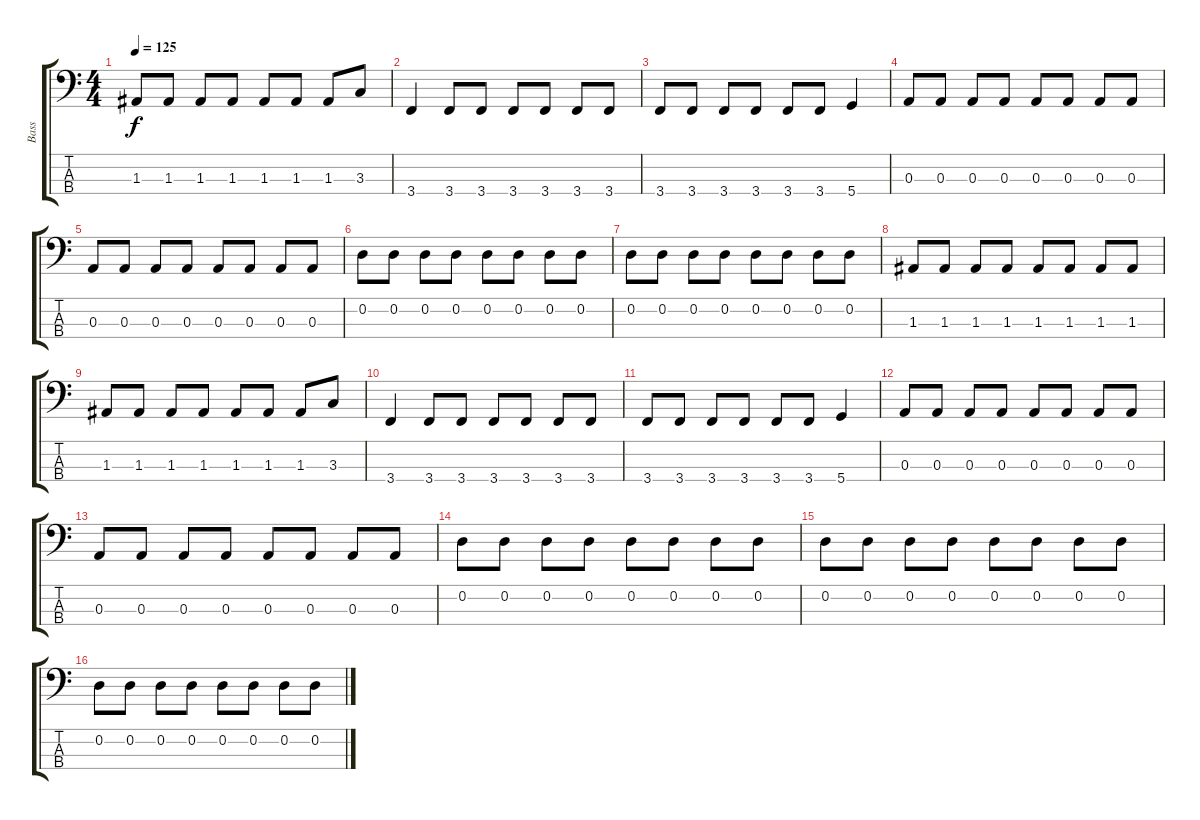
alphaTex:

\track ("Bass" "Bass") {instrument electricbassfinger}
\staff {score tabs}
\tuning (G2 D2 A1 D1) {hide}
\ts (4 4)
\tempo 125
\clef f4
\ks c
1.3.8{dy f} 1.3.8 1.3.8 1.3.8 1.3.8 1.3.8 1.3.8 3.3.8 |
3.4.4 3.4.8 3.4.8 3.4.8 3.4.8 3.4.8 3.4.8 |
3.4.8 3.4.8 3.4.8 3.4.8 3.4.8 3.4.8 5.4.4 |
0.3.8 0.3.8 0.3.8 0.3.8 0.3.8 0.3.8 0.3.8 0.3.8 |
0.3.8 0.3.8 0.3.8 0.3.8 0.3.8 0.3.8 0.3.8 0.3.8 |
0.2.8 0.2.8 0.2.8 0.2.8 0.2.8 0.2.8 0.2.8 0.2.8 |
0.2.8 0.2.8 0.2.8 0.2.8 0.2.8 0.2.8 0.2.8 0.2.8 |
1.3.8 1.3.8 1.3.8 1.3.8 1.3.8 1.3.8 1.3.8 1.3.8 |
1.3.8 1.3.8 1.3.8 1.3.8 1.3.8 1.3.8 1.3.8 3.3.8 |
3.4.4 3.4.8 3.4.8 3.4.8 3.4.8 3.4.8 3.4.8 |
3.4.8 3.4.8 3.4.8 3.4.8 3.4.8 3.4.8 5.4.4 |
0.3.8 0.3.8 0.3.8 0.3.8 0.3.8 0.3.8 0.3.8 0.3.8 |
0.3.8 0.3.8 0.3.8 0.3.8 0.3.8 0.3.8 0.3.8 0.3.8 |
0.2.8 0.2.8 0.2.8 0.2.8 0.2.8 0.2.8 0.2.8 0.2.8 |
0.2.8 0.2.8 0.2.8 0.2.8 0.2.8 0.2.8 0.2.8 0.2.8 |
0.2.8 0.2.8 0.2.8 0.2.8 0.2.8 0.2.8 0.2.8 0.2.8
